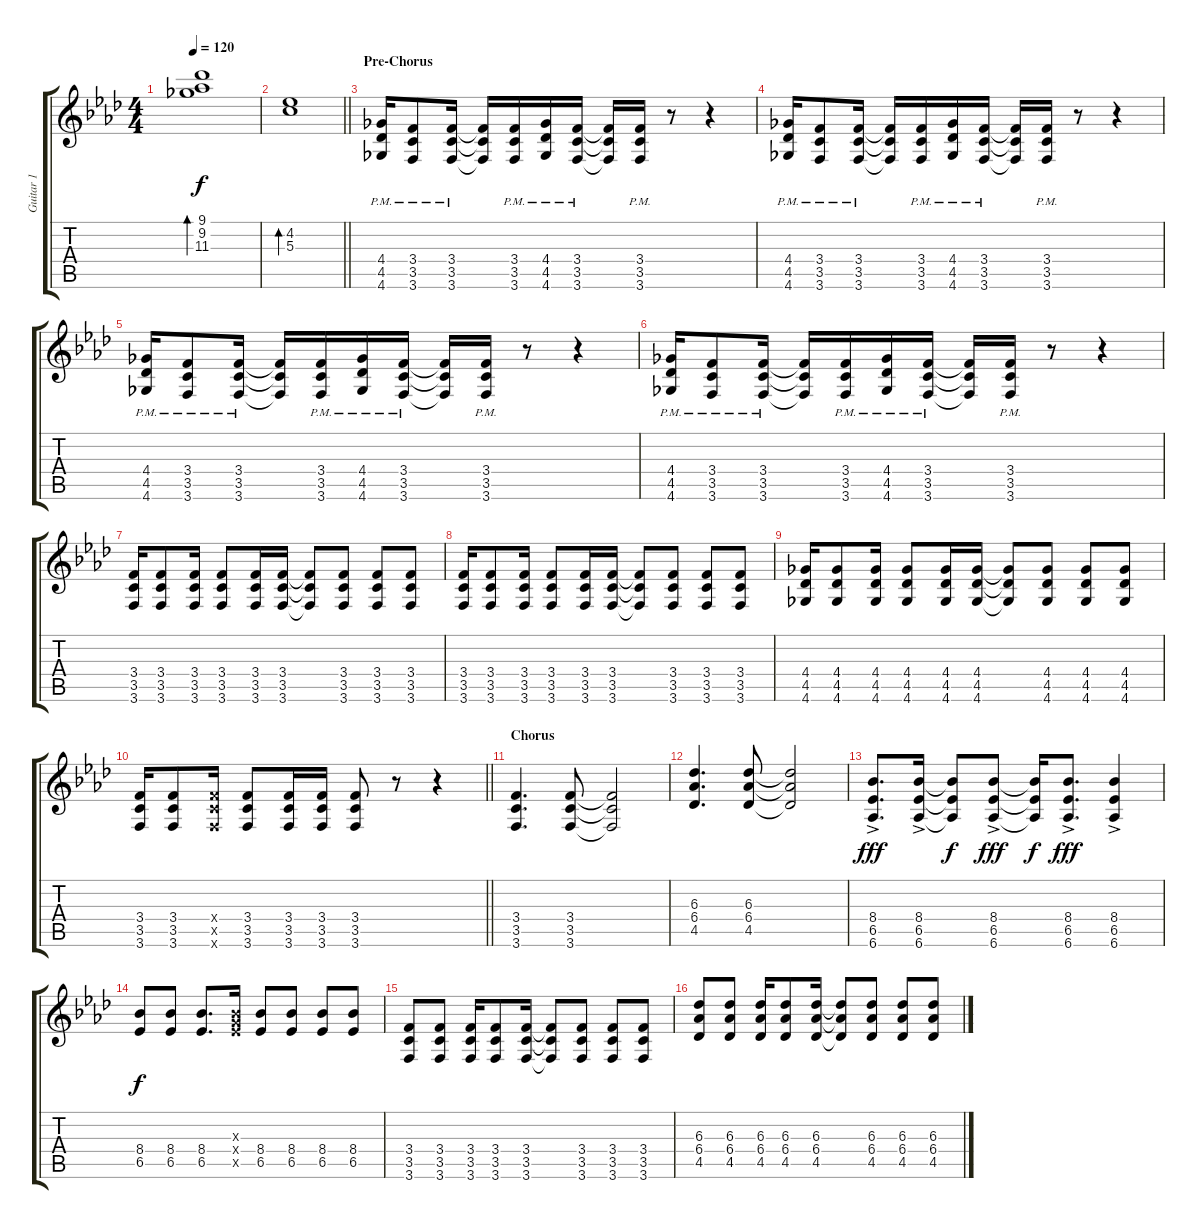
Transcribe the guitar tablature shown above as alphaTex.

\track ("Guitar 1" "Guitar 1") {instrument distortionguitar}
\staff {score tabs}
\tuning (E4 B3 G3 D3 A2 D2) {hide}
\ts (4 4)
\tempo 120
\clef g2
\ks fminor
(9.1 9.2 11.3).1{bd 240 dy f} |
\barLineRight lightlight
(4.2 5.3).1{bd 240} |
\section ("" "Pre-Chorus")
(4.4{pm} 4.5{pm} 4.6{pm}).16{instrument distortionguitar} (3.4{pm} 3.5{pm} 3.6{pm}).8 (3.4{pm} 3.5{pm} 3.6{pm}).16 (3.4{t} 3.5{t} 3.6{t}).16 (3.4{pm} 3.5{pm} 3.6{pm}).16 (4.4{pm} 4.5{pm} 4.6{pm}).16 (3.4{pm} 3.5{pm} 3.6{pm}).16 (3.4{t} 3.5{t} 3.6{t}).16 (3.4{pm} 3.5{pm} 3.6{pm}).16 r.8 r.4 |
(4.4{pm} 4.5{pm} 4.6{pm}).16 (3.4{pm} 3.5{pm} 3.6{pm}).8 (3.4{pm} 3.5{pm} 3.6{pm}).16 (3.4{t} 3.5{t} 3.6{t}).16 (3.4{pm} 3.5{pm} 3.6{pm}).16 (4.4{pm} 4.5{pm} 4.6{pm}).16 (3.4{pm} 3.5{pm} 3.6{pm}).16 (3.4{t} 3.5{t} 3.6{t}).16 (3.4{pm} 3.5{pm} 3.6{pm}).16 r.8 r.4 |
(4.4{pm} 4.5{pm} 4.6{pm}).16 (3.4{pm} 3.5{pm} 3.6{pm}).8 (3.4{pm} 3.5{pm} 3.6{pm}).16 (3.4{t} 3.5{t} 3.6{t}).16 (3.4{pm} 3.5{pm} 3.6{pm}).16 (4.4{pm} 4.5{pm} 4.6{pm}).16 (3.4{pm} 3.5{pm} 3.6{pm}).16 (3.4{t} 3.5{t} 3.6{t}).16 (3.4{pm} 3.5{pm} 3.6{pm}).16 r.8 r.4 |
(4.4{pm} 4.5{pm} 4.6{pm}).16 (3.4{pm} 3.5{pm} 3.6{pm}).8 (3.4{pm} 3.5{pm} 3.6{pm}).16 (3.4{t} 3.5{t} 3.6{t}).16 (3.4{pm} 3.5{pm} 3.6{pm}).16 (4.4{pm} 4.5{pm} 4.6{pm}).16 (3.4{pm} 3.5{pm} 3.6{pm}).16 (3.4{t} 3.5{t} 3.6{t}).16 (3.4{pm} 3.5{pm} 3.6{pm}).16 r.8 r.4 |
(3.4 3.5 3.6).16{instrument overdrivenguitar} (3.4 3.5 3.6).8 (3.4 3.5 3.6).16 (3.4 3.5 3.6).8 (3.4 3.5 3.6).16 (3.4 3.5 3.6).16 (3.4{t} 3.5{t} 3.6{t}).8 (3.4 3.5 3.6).8 (3.4 3.5 3.6).8 (3.4 3.5 3.6).8 |
(3.4 3.5 3.6).16 (3.4 3.5 3.6).8 (3.4 3.5 3.6).16 (3.4 3.5 3.6).8 (3.4 3.5 3.6).16 (3.4 3.5 3.6).16 (3.4{t} 3.5{t} 3.6{t}).8 (3.4 3.5 3.6).8 (3.4 3.5 3.6).8 (3.4 3.5 3.6).8 |
(4.4 4.5 4.6).16 (4.4 4.5 4.6).8 (4.4 4.5 4.6).16 (4.4 4.5 4.6).8 (4.4 4.5 4.6).16 (4.4 4.5 4.6).16 (4.4{t} 4.5{t} 4.6{t}).8 (4.4 4.5 4.6).8 (4.4 4.5 4.6).8 (4.4 4.5 4.6).8 |
\barLineRight lightlight
(3.4 3.5 3.6).16 (3.4 3.5 3.6).8 (3.4{x} 3.5{x} 3.6{x}).16 (3.4 3.5 3.6).8 (3.4 3.5 3.6).16 (3.4 3.5 3.6).16 (3.4 3.5 3.6).8 r.8 r.4 |
\section ("" "Chorus")
(3.4 3.5 3.6).4{d} (3.4 3.5 3.6).8 (3.4{t} 3.5{t} 3.6{t}).2 |
(6.3 6.4 4.5).4{d} (6.3 6.4 4.5).8 (6.3{t} 6.4{t} 4.5{t}).2 |
(8.4{ac} 6.5{ac} 6.6{ac}).8{d dy fff} (8.4{ac} 6.5{ac} 6.6{ac}).16 (8.4{t} 6.5{t} 6.6{t}).8{dy f} (8.4{ac} 6.5{ac} 6.6{ac}).8{dy fff} (8.4{t} 6.5{t} 6.6{t}).16{dy f} (8.4{ac} 6.5{ac} 6.6{ac}).8{d dy fff} (8.4{ac} 6.5{ac} 6.6{ac}).4 |
(8.4 6.5).8{dy f} (8.4 6.5).8 (8.4 6.5).8{d} (0.3{x} 8.4{x} 6.5{x}).16 (8.4 6.5).8 (8.4 6.5).8 (8.4 6.5).8 (8.4 6.5).8 |
(3.4 3.5 3.6).8 (3.4 3.5 3.6).8 (3.4 3.5 3.6).16 (3.4 3.5 3.6).8 (3.4 3.5 3.6).16 (3.4{t} 3.5{t} 3.6{t}).8 (3.4 3.5 3.6).8 (3.4 3.5 3.6).8 (3.4 3.5 3.6).8 |
(6.3 6.4 4.5).8 (6.3 6.4 4.5).8 (6.3 6.4 4.5).16 (6.3 6.4 4.5).8 (6.3 6.4 4.5).16 (6.3{t} 6.4{t} 4.5{t}).8 (6.3 6.4 4.5).8 (6.3 6.4 4.5).8 (6.3 6.4 4.5).8
